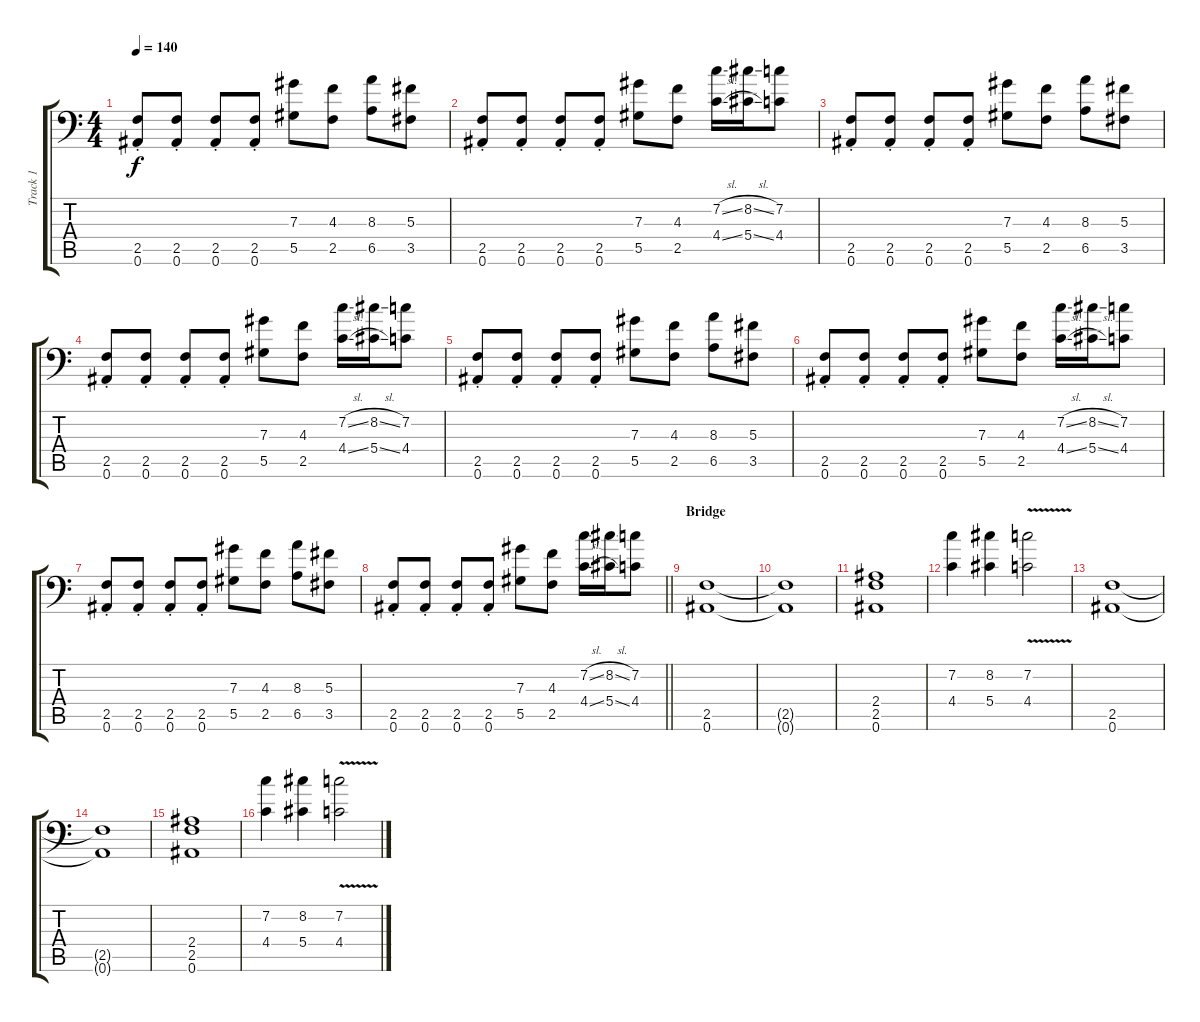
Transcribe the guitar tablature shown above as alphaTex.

\track ("Track 1" "Track 1") {instrument distortionguitar}
\staff {score tabs}
\tuning (Bb3 F3 Db3 Ab2 Eb2 Bb1) {hide}
\ts (4 4)
\tempo 140
\clef f4
\ks c
(2.5{st} 0.6{st}).8{dy f} (2.5{st} 0.6{st}).8 (2.5{st} 0.6{st}).8 (2.5{st} 0.6{st}).8 (7.3 5.5).8 (4.3 2.5).8 (8.3 6.5).8 (5.3 3.5).8 |
(2.5{st} 0.6{st}).8 (2.5{st} 0.6{st}).8 (2.5{st} 0.6{st}).8 (2.5{st} 0.6{st}).8 (7.3 5.5).8 (4.3 2.5).8 (7.2{sl} 4.4{sl}).16 (8.2{sl} 5.4{sl}).16 (7.2 4.4).8 |
(2.5{st} 0.6{st}).8 (2.5{st} 0.6{st}).8 (2.5{st} 0.6{st}).8 (2.5{st} 0.6{st}).8 (7.3 5.5).8 (4.3 2.5).8 (8.3 6.5).8 (5.3 3.5).8 |
(2.5{st} 0.6{st}).8 (2.5{st} 0.6{st}).8 (2.5{st} 0.6{st}).8 (2.5{st} 0.6{st}).8 (7.3 5.5).8 (4.3 2.5).8 (7.2{sl} 4.4{sl}).16 (8.2{sl} 5.4{sl}).16 (7.2 4.4).8 |
(2.5{st} 0.6{st}).8 (2.5{st} 0.6{st}).8 (2.5{st} 0.6{st}).8 (2.5{st} 0.6{st}).8 (7.3 5.5).8 (4.3 2.5).8 (8.3 6.5).8 (5.3 3.5).8 |
(2.5{st} 0.6{st}).8 (2.5{st} 0.6{st}).8 (2.5{st} 0.6{st}).8 (2.5{st} 0.6{st}).8 (7.3 5.5).8 (4.3 2.5).8 (7.2{sl} 4.4{sl}).16 (8.2{sl} 5.4{sl}).16 (7.2 4.4).8 |
(2.5{st} 0.6{st}).8 (2.5{st} 0.6{st}).8 (2.5{st} 0.6{st}).8 (2.5{st} 0.6{st}).8 (7.3 5.5).8 (4.3 2.5).8 (8.3 6.5).8 (5.3 3.5).8 |
\barLineRight lightlight
(2.5{st} 0.6{st}).8 (2.5{st} 0.6{st}).8 (2.5{st} 0.6{st}).8 (2.5{st} 0.6{st}).8 (7.3 5.5).8 (4.3 2.5).8 (7.2{sl} 4.4{sl}).16 (8.2{sl} 5.4{sl}).16 (7.2 4.4).8 |
\section ("" "Bridge")
(2.5 0.6).1 |
(2.5{t} 0.6{t}).1 |
(2.4 2.5 0.6).1 |
(7.2 4.4).4 (8.2 5.4).4 (7.2{v} 4.4{v}).2 |
(2.5 0.6).1 |
(2.5{t} 0.6{t}).1 |
(2.4 2.5 0.6).1 |
(7.2 4.4).4 (8.2 5.4).4 (7.2{v} 4.4{v}).2
